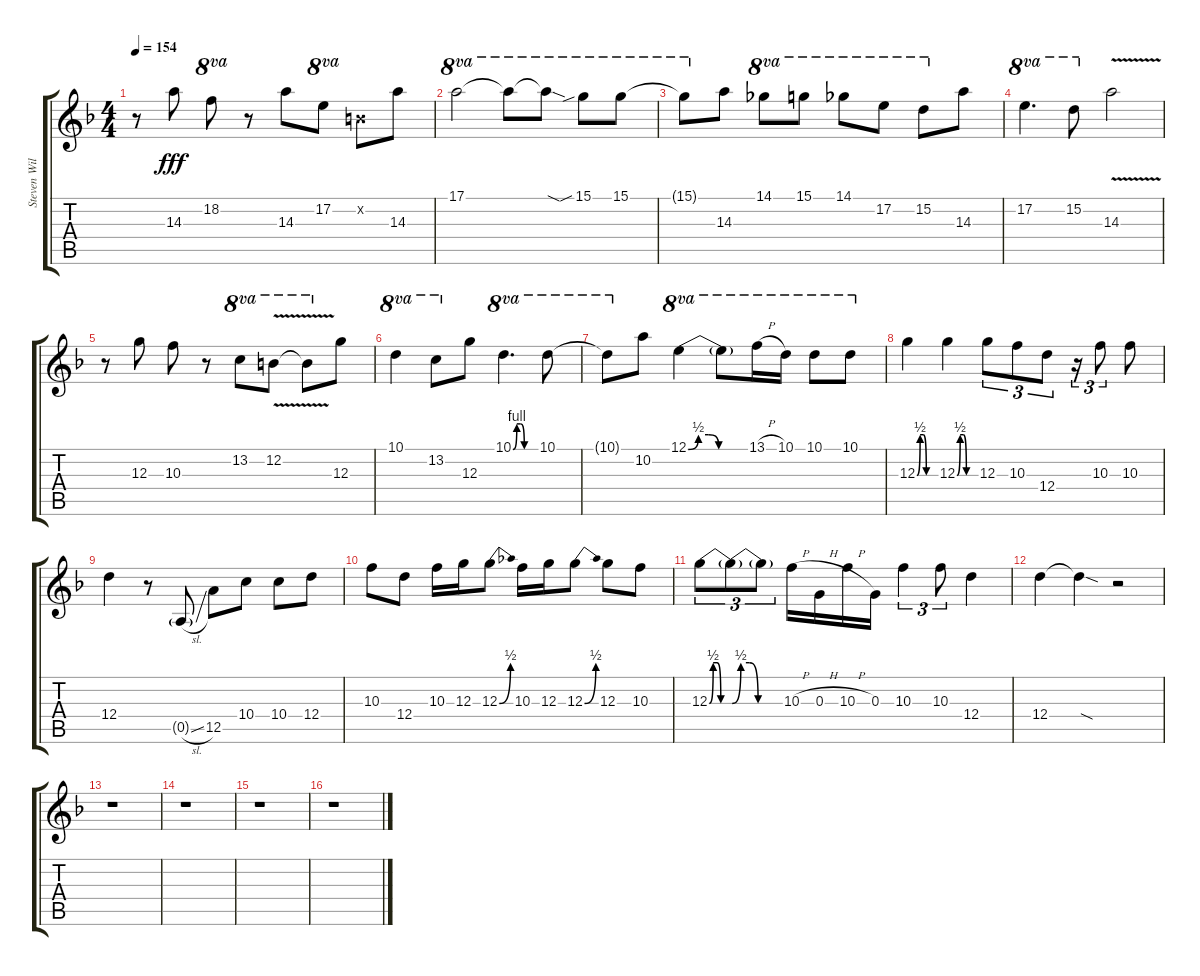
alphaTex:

\track ("Steven Wilson Solo Gtr." "Steven Wil") {instrument distortionguitar}
\staff {score tabs}
\tuning (E4 B3 G3 D3 A2 E2) {hide}
\ts (4 4)
\tempo 154
\clef g2
\ks dminor
r.8{dy fff} 14.3.8 18.2.8{ot 8va} r.8 14.3.8 17.2.8{ot 8va} 0.2{x}.8 14.3.8 |
17.1.2{ot 8va} 17.1{t}.8{ot 8va} 17.1{sod t}.8{ot 8va} 15.1{sib}.8{ot 8va} 15.1.8{ot 8va} |
15.1{t}.8{ot 8va} 14.3.8 14.1.8{ot 8va} 15.1.8{ot 8va} 14.1.8{ot 8va} 17.2.8{ot 8va} 15.2.8{ot 8va} 14.3.8 |
17.2.4{d ot 8va} 15.2.8{ot 8va} 14.3{v}.2 |
r.8 12.3.8 10.3.8 r.8 13.2.8{ot 8va} 12.2{v}.8{ot 8va} 12.2{t}.8{ot 8va} 12.3.8 |
10.1.4{ot 8va} 13.2.8{ot 8va} 12.3.8 10.1{be (custom 0 0 10 4 20 4 30 0 60 0)}.4{d ot 8va} 10.1.8{ot 8va} |
10.1{t}.8{ot 8va} 10.2.8 12.1{be (custom 0 0 10 2 20 2 30 0 60 0)}.4{ot 8va} 12.1{t}.8{ot 8va} 13.1{h}.16{ot 8va} 10.1.16{ot 8va} 10.1.8{ot 8va} 10.1.8{ot 8va} |
12.3{be (custom 0 0 10 2 20 2 30 0 60 0)}.4 12.3{be (custom 0 0 10 2 20 2 30 0 60 0)}.4 12.3.8{tu (3 2)} 10.3.8{tu (3 2)} 12.4.8{tu (3 2)} r.16{tu (3 2)} 10.3.8{tu (3 2)} 10.3.8 |
12.4.4 r.8 0.5{sl g}.8 12.5.8 10.4.8 10.4.8 12.4.8 |
10.3.8 12.4.8 10.3.16 12.3.16 12.3{be (bend 0 0 60 2)}.8 10.3.16 12.3.16 12.3{be (bend 0 0 60 2)}.8 12.3.8 10.3.8 |
12.3{be (custom 0 0 10 2 20 2 30 0 60 0)}.8{tu (3 2)} 12.3{be (custom 0 0 10 2 20 2 30 0 60 0) t}.8{tu (3 2)} 12.3{t}.8{tu (3 2)} 10.3{h}.16 0.3{h}.16 10.3{h}.16 0.3.16 10.3.4{tu (3 2)} 10.3.8{tu (3 2)} 12.4.4 |
12.4.4 12.4{sod t}.4 r.2 |
r.1 |
r.1 |
r.1 |
r.1
